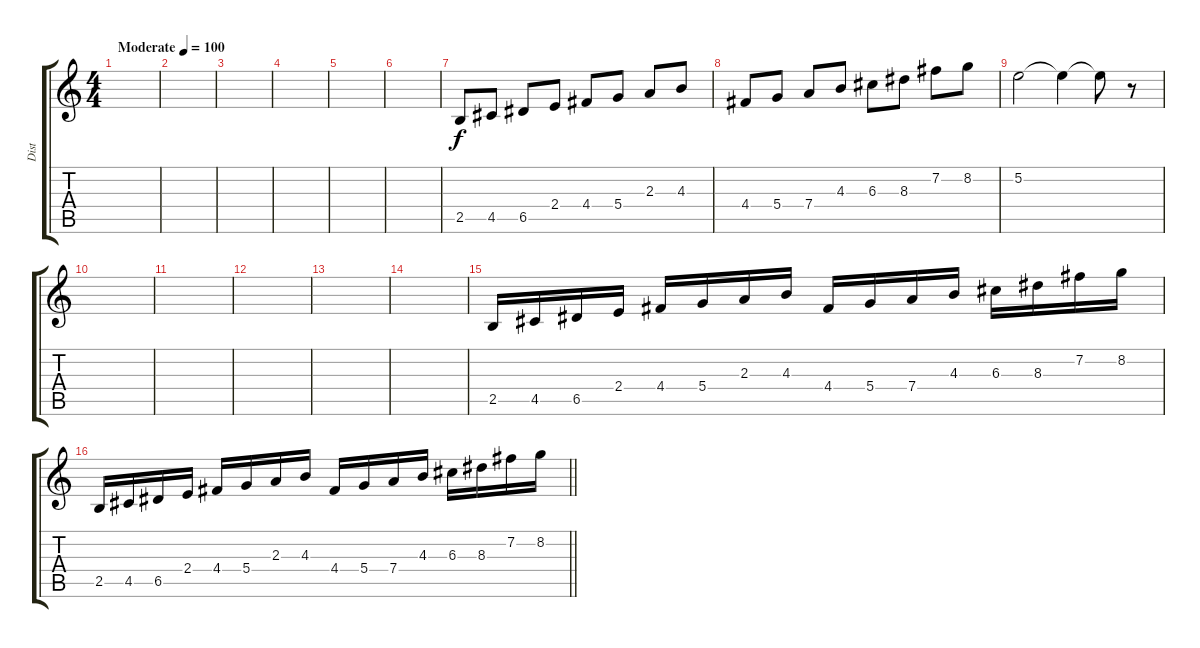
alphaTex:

\track ("Dist" "Dist") {instrument overdrivenguitar}
\staff {score tabs}
\tuning (E4 B3 G3 D3 A2 E2) {hide}
\ts (4 4)
\tempo (100 "Moderate")
\clef g2
\ks c
|
|
|
|
|
|
2.5.8 4.5.8 6.5.8 2.4.8 4.4.8 5.4.8 2.3.8 4.3.8 |
4.4.8 5.4.8 7.4.8 4.3.8 6.3.8 8.3.8 7.2.8 8.2.8 |
5.2.2 5.2{t}.4 5.2{t}.8 r.8 |
|
|
|
|
|
2.5.16 4.5.16 6.5.16 2.4.16 4.4.16 5.4.16 2.3.16 4.3.16 4.4.16 5.4.16 7.4.16 4.3.16 6.3.16 8.3.16 7.2.16 8.2.16 |
\barLineRight lightlight
2.5.16 4.5.16 6.5.16 2.4.16 4.4.16 5.4.16 2.3.16 4.3.16 4.4.16 5.4.16 7.4.16 4.3.16 6.3.16 8.3.16 7.2.16 8.2.16
